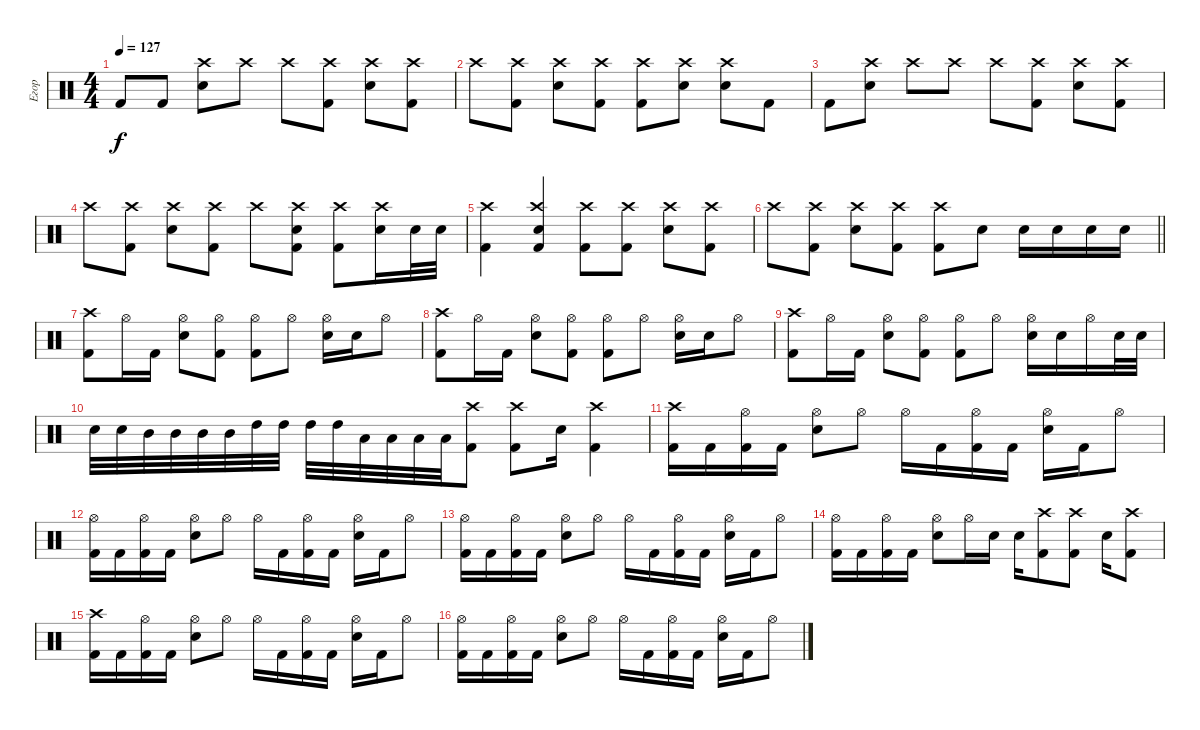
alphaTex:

\track ("Егор" "Егор") {instrument percussion}
\staff {score}
\articulation defaults
\ts (4 4)
\tempo 127
\clef neutral
\ks c "Kick (hit) 2".8{dy f} "Kick (hit) 2".8
("Crash high (hit)" "Electric Snare (hit)").8 "Crash high (hit)".8 "Crash high (hit)".8 ("Crash high (hit)" "Kick (hit) 2").8 ("Crash high (hit)" "Electric Snare (hit)").8 ("Crash high (hit)" "Kick (hit) 2").8 |
"Crash high (hit)".8 ("Crash high (hit)" "Kick (hit) 2").8 ("Crash high (hit)" "Electric Snare (hit)").8 ("Crash high (hit)" "Kick (hit) 2").8 ("Crash high (hit)" "Kick (hit) 2").8 ("Crash high (hit)" "Electric Snare (hit)").8 ("Crash high (hit)" "Electric Snare (hit)").8 "Kick (hit) 2".8 |
"Kick (hit) 2".8 ("Crash high (hit)" "Electric Snare (hit)").8 "Crash high (hit)".8 "Crash high (hit)".8 "Crash high (hit)".8 ("Crash high (hit)" "Kick (hit) 2").8 ("Crash high (hit)" "Electric Snare (hit)").8 ("Crash high (hit)" "Kick (hit) 2").8 |
"Crash high (hit)".8 ("Crash high (hit)" "Kick (hit) 2").8 ("Crash high (hit)" "Electric Snare (hit)").8 ("Crash high (hit)" "Kick (hit) 2").8 "Crash high (hit)".8 ("Crash high (hit)" "Electric Snare (hit)" "Kick (hit) 2").8 ("Crash high (hit)" "Kick (hit) 2").8 ("Crash high (hit)" "Electric Snare (hit)").16 "Electric Snare (hit)".32 "Electric Snare (hit)".32 |
("Crash high (hit)" "Kick (hit) 2").4 ("Crash high (hit)" "Electric Snare (hit)" "Kick (hit) 2").4 ("Crash high (hit)" "Kick (hit) 2").8 ("Crash high (hit)" "Kick (hit) 2").8 ("Crash high (hit)" "Electric Snare (hit)").8 ("Crash high (hit)" "Kick (hit) 2").8 |
\barLineRight lightlight "Crash high (hit)".8
("Crash high (hit)" "Kick (hit) 2").8 ("Crash high (hit)" "Electric Snare (hit)").8 ("Crash high (hit)" "Kick (hit) 2").8 ("Crash high (hit)" "Kick (hit) 2").8 "Electric Snare (hit)".8 "Electric Snare (hit)".16 "Electric Snare (hit)".16 "Electric Snare (hit)".16 "Electric Snare (hit)".16 |
("Crash high (hit)" "Kick (hit) 2").8 "Hi-Hat (open)".16 "Kick (hit) 2".16 ("Hi-Hat (open)" "Electric Snare (hit)").8 ("Hi-Hat (open)" "Kick (hit) 2").8 ("Hi-Hat (open)" "Kick (hit) 2").8 "Hi-Hat (open)".8 ("Hi-Hat (open)" "Electric Snare (hit)").16 "Electric Snare (hit)".16 "Hi-Hat (open)".8 |
("Crash high (hit)" "Kick (hit) 2").8 "Hi-Hat (open)".16 "Kick (hit) 2".16 ("Hi-Hat (open)" "Electric Snare (hit)").8 ("Hi-Hat (open)" "Kick (hit) 2").8 ("Hi-Hat (open)" "Kick (hit) 2").8 "Hi-Hat (open)".8 ("Hi-Hat (open)" "Electric Snare (hit)").16 "Electric Snare (hit)".16 "Hi-Hat (open)".8 |
("Crash high (hit)" "Kick (hit) 2").8 "Hi-Hat (open)".16 "Kick (hit) 2".16 ("Hi-Hat (open)" "Electric Snare (hit)").8 ("Hi-Hat (open)" "Kick (hit) 2").8 ("Hi-Hat (open)" "Kick (hit) 2").8 "Hi-Hat (open)".8 ("Hi-Hat (open)" "Electric Snare (hit)").16 "Electric Snare (hit)".16 "Hi-Hat (open)".16 "Electric Snare (hit)".32 "Electric Snare (hit)".32 |
"Electric Snare (hit)".32 "Electric Snare (hit)".32 "Mid Tom (hit)".32 "Mid Tom (hit)".32 "Mid Tom (hit)".32 "Mid Tom (hit)".32 "High Tom (hit)".32 "High Tom (hit)".32 "High Tom (hit)".32 "High Tom (hit)".32 "Low Tom (hit)".32 "Low Tom (hit)".32 "Low Tom (hit)".32 "Low Tom (hit)".32 ("Crash high (hit)" "Kick (hit) 2").8 ("Crash high (hit)" "Kick (hit) 2").8 "Electric Snare (hit)".16 ("Crash high (hit)" "Kick (hit) 2").4 |
("Crash high (hit)" "Kick (hit) 2").16 "Kick (hit) 2".16 ("Hi-Hat (open)" "Kick (hit) 2").16 "Kick (hit) 2".16 ("Hi-Hat (open)" "Electric Snare (hit)").8 "Hi-Hat (open)".8 "Hi-Hat (open)".16 "Kick (hit) 2".16 ("Hi-Hat (open)" "Kick (hit) 2").16 "Kick (hit) 2".16 ("Hi-Hat (open)" "Electric Snare (hit)").16 "Kick (hit) 2".16 "Hi-Hat (open)".8 |
("Hi-Hat (open)" "Kick (hit) 2").16 "Kick (hit) 2".16 ("Hi-Hat (open)" "Kick (hit) 2").16 "Kick (hit) 2".16 ("Hi-Hat (open)" "Electric Snare (hit)").8 "Hi-Hat (open)".8 "Hi-Hat (open)".16 "Kick (hit) 2".16 ("Hi-Hat (open)" "Kick (hit) 2").16 "Kick (hit) 2".16 ("Hi-Hat (open)" "Electric Snare (hit)").16 "Kick (hit) 2".16 "Hi-Hat (open)".8 |
("Hi-Hat (open)" "Kick (hit) 2").16 "Kick (hit) 2".16 ("Hi-Hat (open)" "Kick (hit) 2").16 "Kick (hit) 2".16 ("Hi-Hat (open)" "Electric Snare (hit)").8 "Hi-Hat (open)".8 "Hi-Hat (open)".16 "Kick (hit) 2".16 ("Hi-Hat (open)" "Kick (hit) 2").16 "Kick (hit) 2".16 ("Hi-Hat (open)" "Electric Snare (hit)").16 "Kick (hit) 2".16 "Hi-Hat (open)".8 |
("Hi-Hat (open)" "Kick (hit) 2").16 "Kick (hit) 2".16 ("Hi-Hat (open)" "Kick (hit) 2").16 "Kick (hit) 2".16 ("Hi-Hat (open)" "Electric Snare (hit)").8 "Hi-Hat (open)".16 "Electric Snare (hit)".16 "Electric Snare (hit)".16 ("Crash high (hit)" "Kick (hit) 2").8 ("Crash high (hit)" "Kick (hit) 2").8 "Electric Snare (hit)".16 ("Crash high (hit)" "Kick (hit) 2").8 |
("Crash high (hit)" "Kick (hit) 2").16 "Kick (hit) 2".16 ("Hi-Hat (open)" "Kick (hit) 2").16 "Kick (hit) 2".16 ("Hi-Hat (open)" "Electric Snare (hit)").8 "Hi-Hat (open)".8 "Hi-Hat (open)".16 "Kick (hit) 2".16 ("Hi-Hat (open)" "Kick (hit) 2").16 "Kick (hit) 2".16 ("Hi-Hat (open)" "Electric Snare (hit)").16 "Kick (hit) 2".16 "Hi-Hat (open)".8 |
("Hi-Hat (open)" "Kick (hit) 2").16 "Kick (hit) 2".16 ("Hi-Hat (open)" "Kick (hit) 2").16 "Kick (hit) 2".16 ("Hi-Hat (open)" "Electric Snare (hit)").8 "Hi-Hat (open)".8 "Hi-Hat (open)".16 "Kick (hit) 2".16 ("Hi-Hat (open)" "Kick (hit) 2").16 "Kick (hit) 2".16 ("Hi-Hat (open)" "Electric Snare (hit)").16 "Kick (hit) 2".16 "Hi-Hat (open)".8
